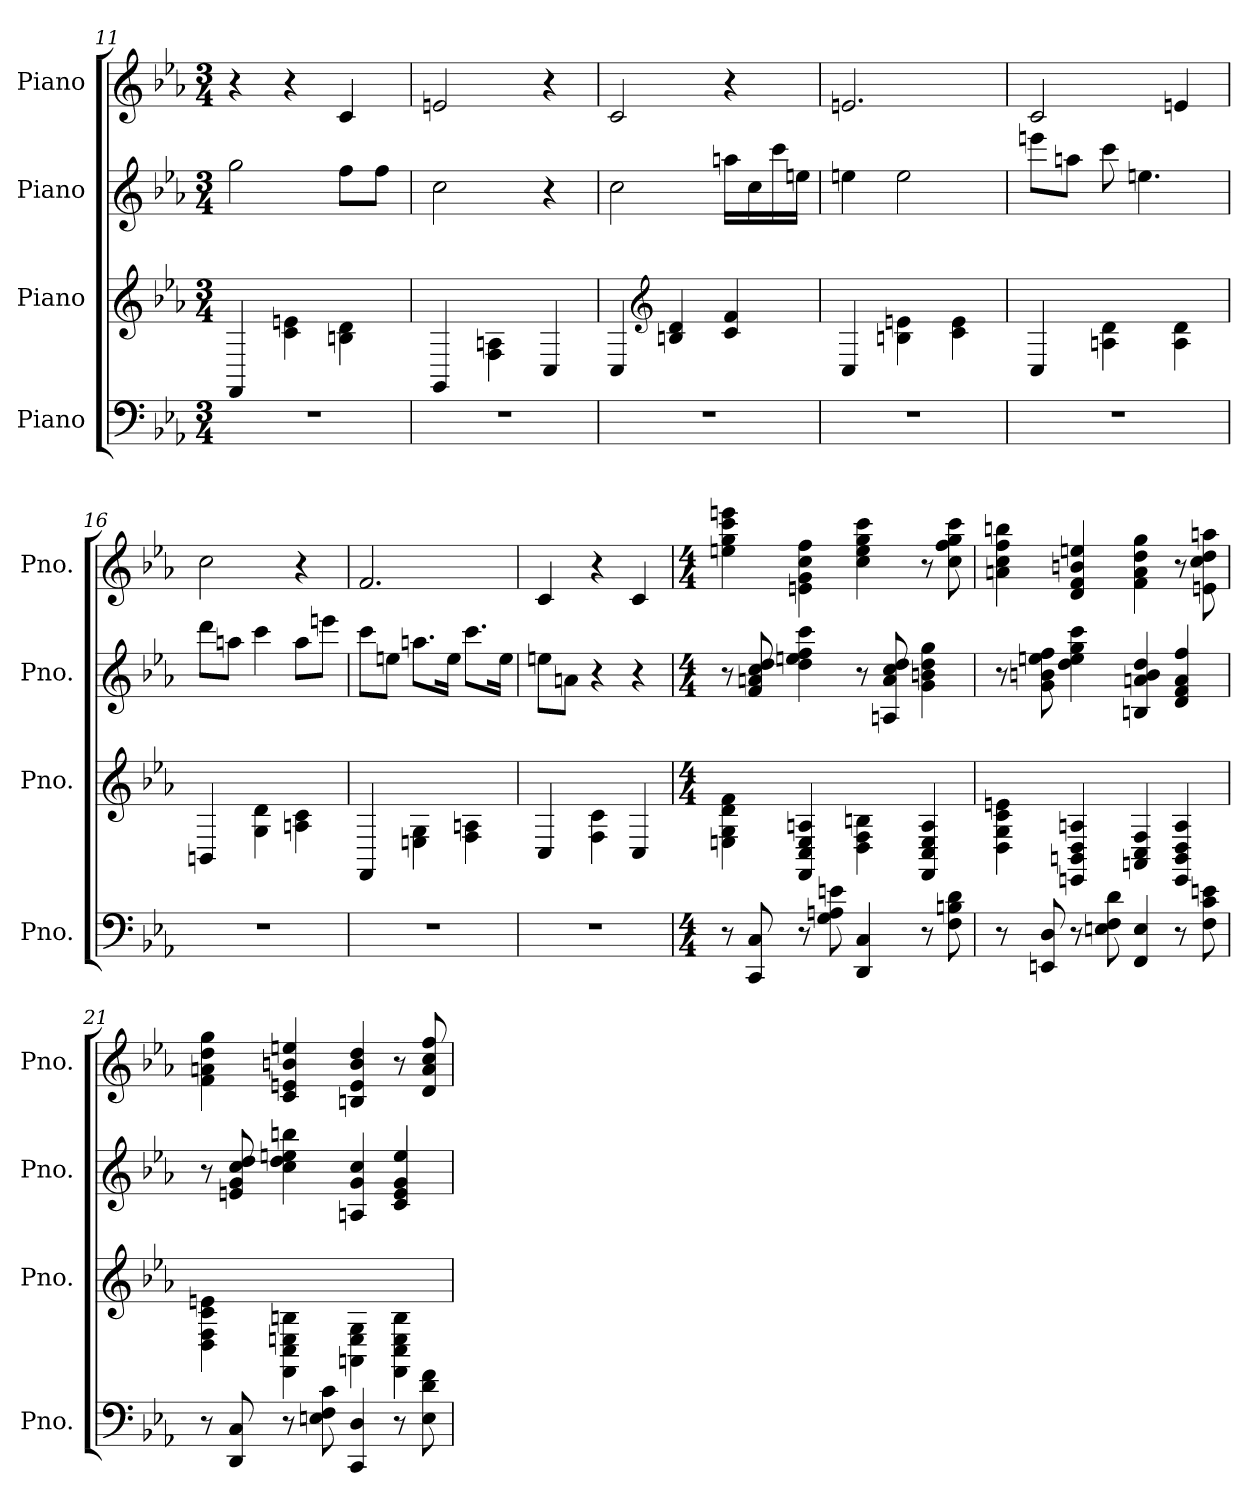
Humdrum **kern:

**kern	**kern	**kern	**kern
*part4	*part3	*part2	*part1
*staff4	*staff3	*staff2	*staff1
*I"Piano	*I"Piano	*I"Piano	*I"Piano
*I'Pno.	*I'Pno.	*I'Pno.	*I'Pno.
*clefF4	*clefG2	*clefG2	*clefG2
*k[b-e-a-]	*k[b-e-a-]	*k[b-e-a-]	*k[b-e-a-]
*M3/4	*M3/4	*M3/4	*M3/4
=11	=11	=11	=11
2.r	4FF/	2gg\	4r
.	4c\ 4en\	.	4r
.	4Bn\ 4d\	8ff\L	4c/
.	.	8ff\J	.
=12	=12	=12	=12
2.r	4GG/	2cc\	2en/
.	4F\ 4An\	.	.
.	4C/	4r	4r
=13	=13	=13	=13
2.r	4C/	2cc\	2c/
*	*clefG2	*	*
.	4Bn/ 4d/	.	.
.	4c/ 4f/	16aan\LL	4r
.	.	16cc\	.
.	.	16ccc\	.
.	.	16een\JJ	.
=14	=14	=14	=14
2.r	4C/	4een\	2.en/
.	4Bn\ 4en\	2ee\	.
.	4c\ 4e\	.	.
=15	=15	=15	=15
2.r	4C/	8eeen\L	2c/
.	.	8aan\J	.
.	4An\ 4d\	8ccc\	.
.	.	4.een\	.
.	4A\ 4d\	.	4en/
!!LO:LB:g=z
=16	=16	=16	=16
2.r	4BBn/	8ddd\L	2cc\
.	.	8aan\J	.
.	4G\ 4d\	4ccc\	.
.	4An\ 4c\	8aa\L	4r
.	.	8eeen\J	.
=17	=17	=17	=17
2.r	4FF/	8ccc\L	2.f/
.	.	8een\J	.
.	4En\ 4G\	8.aan\L	.
.	.	16ee\Jk	.
.	4F\ 4An\	8.ccc\L	.
.	.	16ee\Jk	.
=18	=18	=18	=18
2.r	4C/	8een\L	4c/
.	.	8an\J	.
.	4F\ 4c\	4r	4r
.	4C/	4r	4c/
=19	=19	=19	=19
*M4/4	*M4/4	*M4/4	*M4/4
*	*	*	*MM117
8r	4En\ 4G\ 4d\ 4f\	8r	4een\ 4gg\ 4ccc\ 4eeen\
8CC/ 8C/	.	8f/ 8an/ 8cc/ 8dd/	.
8r	4FF/ 4C/ 4E/ 4An/	4dd\ 4een\ 4ff\ 4ccc\	4en\ 4g\ 4cc\ 4ff\
8G\ 8An\ 8en\	.	.	.
4DD/ 4C/	4D\ 4F\ 4Bn\	8r	4cc\ 4ee\ 4gg\ 4ccc\
.	.	8An/ 8a/ 8cc/ 8dd/	.
8r	4FF/ 4C/ 4E/ 4A/	4g\ 4bn\ 4dd\ 4gg\	8r
8F\ 8Bn\ 8d\	.	.	8cc\ 8ff\ 8gg\ 8ccc\
!!LO:LB:g=z
=20	=20	=20	=20
8r	4D\ 4G\ 4c\ 4en\	8r	4an\ 4cc\ 4ff\ 4bbn\
8EEn/ 8D/	.	8g\ 8bn\ 8een\ 8ff\	.
8r	4EEn/ 4BBn/ 4D/ 4An/	4dd\ 4ee\ 4gg\ 4ccc\	4d/ 4f/ 4bn/ 4een/
8En\ 8F\ 8d\	.	.	.
4FF/ 4E/	4AAn/ 4C/ 4F/	4Bn/ 4an/ 4b/ 4dd/	4f\ 4a\ 4dd\ 4gg\
8r	4EE/ 4BB/ 4D/ 4A/	4d/ 4f/ 4a/ 4ff/	8r
8F\ 8c\ 8en\	.	.	8en\ 8cc\ 8dd\ 8aan\
=21	=21	=21	=21
8r	4D\ 4F\ 4c\ 4en\	8r	4f\ 4an\ 4dd\ 4gg\
8DD/ 8C/	.	8en/ 8g/ 8cc/ 8dd/	.
8r	4FF\ 4C\ 4En\ 4Bn\	4cc\ 4dd\ 4een\ 4bbn\	4c/ 4en/ 4bn/ 4een/
8En\ 8F\ 8c\	.	.	.
4CC/ 4D/	4AAn\ 4E\ 4G\	4An/ 4g/ 4cc/	4Bn/ 4e/ 4b/ 4dd/
8r	4FF\ 4C\ 4E\ 4B\	4c/ 4e/ 4g/ 4ee/	8r
8E\ 8d\ 8f\	.	.	8d/ 8a/ 8cc/ 8ff/
=	=	=	=
*-	*-	*-	*-
